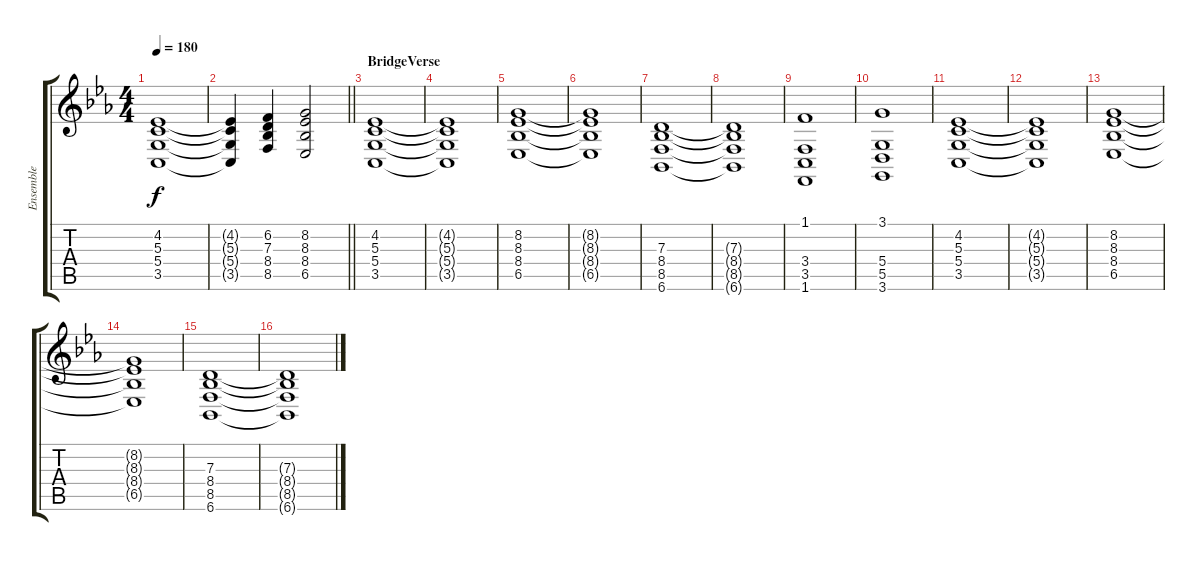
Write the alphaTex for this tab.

\track ("Ensemble" "Ensemble") {instrument stringensemble1}
\staff {score tabs}
\tuning (E4 B3 G3 D3 A2 E2) {hide}
\ts (4 4)
\tempo 180
\clef g2
\ks eb
(4.2 5.3 5.4 3.5).1{dy f} |
\barLineRight lightlight
(4.2{t} 5.3{t} 5.4{t} 3.5{t}).4 (6.2 7.3 8.4 8.5).4 (8.2 8.3 8.4 6.5).2 |
\section ("" "BridgeVerse")
(4.2 5.3 5.4 3.5).1 |
(4.2{t} 5.3{t} 5.4{t} 3.5{t}).1 |
(8.2 8.3 8.4 6.5).1 |
(8.2{t} 8.3{t} 8.4{t} 6.5{t}).1 |
(7.3 8.4 8.5 6.6).1 |
(7.3{t} 8.4{t} 8.5{t} 6.6{t}).1 |
(1.1 3.4 3.5 1.6).1 |
(3.1 5.4 5.5 3.6).1 |
(4.2 5.3 5.4 3.5).1 |
(4.2{t} 5.3{t} 5.4{t} 3.5{t}).1 |
(8.2 8.3 8.4 6.5).1 |
(8.2{t} 8.3{t} 8.4{t} 6.5{t}).1 |
(7.3 8.4 8.5 6.6).1 |
(7.3{t} 8.4{t} 8.5{t} 6.6{t}).1
